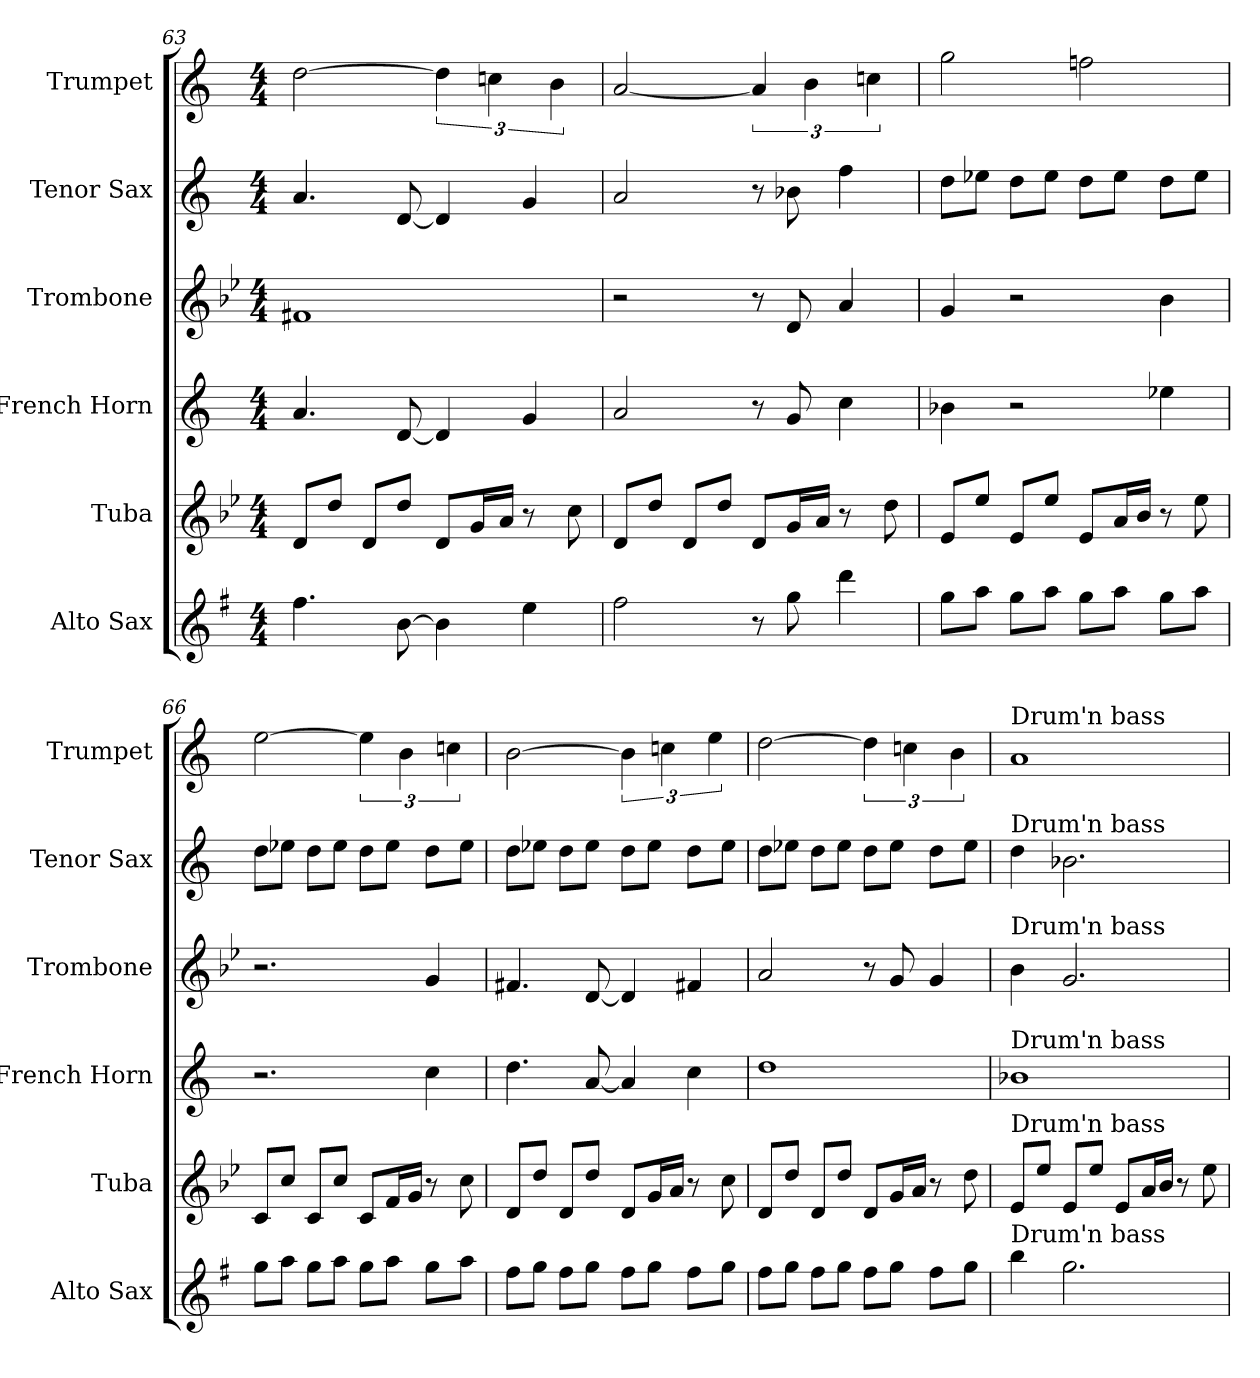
**kern	**kern	**kern	**kern	**kern	**kern
*part6	*part5	*part4	*part3	*part2	*part1
*staff6	*staff5	*staff4	*staff3	*staff2	*staff1
*I"Alto Sax	*I"Tuba	*I"French Horn	*I"Trombone	*I"Tenor Sax	*I"Trumpet
*I'Alto Sax	*I'Tuba	*I'French Horn	*I'Trombone	*I'Tenor Sax	*I'Trumpet
*clefG2	*clefG2	*clefG2	*clefG2	*clefG2	*clefG2
*ITrd5c9	*ITrd15c26	*ITrd8c14	*ITrd8c14	*ITrd8c14	*ITrd1c2
*k[b-e-]	*k[b-e-]	*	*k[b-e-]	*	*
*M4/4	*M4/4	*M4/4	*M4/4	*M4/4	*M4/4
=63	=63	=63	=63	=63	=63
4.a	8DDL	4.A	1F#X	4.A	[2cc
.	8DJ	.	.	.	.
.	8DDL	.	.	.	.
[8d	8DJ	[8D	.	[8D	.
4d]	8DDL	4D]	.	4D]	6cc]
.	16GGL	.	.	.	.
.	.	.	.	.	6b-
.	16AAJJ	.	.	.	.
4g	8r	4G	.	4G	.
.	.	.	.	.	6a
.	8C	.	.	.	.
=64	=64	=64	=64	=64	=64
2a	8DDL	2A	2r	2A	[2g
.	8DJ	.	.	.	.
.	8DDL	.	.	.	.
.	8DJ	.	.	.	.
8r	8DDL	8r	8r	8r	6g]
8b-	16GGL	8G	8D	8B-	.
.	.	.	.	.	6a
.	16AAJJ	.	.	.	.
4ff	8r	4c	4A	4f	.
.	.	.	.	.	6b-
.	8D	.	.	.	.
=65	=65	=65	=65	=65	=65
8b-L	8EE-L	4B-	4G	8dL	2ff
8ccJ	8E-J	.	.	8e-J	.
8b-L	8EE-L	2r	2r	8dL	.
8ccJ	8E-J	.	.	8e-J	.
8b-L	8EE-L	.	.	8dL	2ee-
8ccJ	16AAL	.	.	8e-J	.
.	16BB-JJ	.	.	.	.
8b-L	8r	4e-	4B-	8dL	.
8ccJ	8E-	.	.	8e-J	.
=66	=66	=66	=66	=66	=66
8b-L	8CCL	2.r	2.r	8dL	[2dd
8ccJ	8CJ	.	.	8e-J	.
8b-L	8CCL	.	.	8dL	.
8ccJ	8CJ	.	.	8e-J	.
8b-L	8CCL	.	.	8dL	6dd]
8ccJ	16FFL	.	.	8e-J	.
.	.	.	.	.	6a
.	16GGJJ	.	.	.	.
8b-L	8r	4c	4G	8dL	.
.	.	.	.	.	6b-
8ccJ	8C	.	.	8e-J	.
=67	=67	=67	=67	=67	=67
8aL	8DDL	4.d	4.F#X	8dL	[2a
8b-J	8DJ	.	.	8e-J	.
8aL	8DDL	.	.	8dL	.
8b-J	8DJ	[8A	[8D	8e-J	.
8aL	8DDL	4A]	4D]	8dL	6a]
8b-J	16GGL	.	.	8e-J	.
.	.	.	.	.	6b-
.	16AAJJ	.	.	.	.
8aL	8r	4c	4F#X	8dL	.
.	.	.	.	.	6dd
8b-J	8C	.	.	8e-J	.
=68	=68	=68	=68	=68	=68
8aL	8DDL	1d	2A	8dL	[2cc
8b-J	8DJ	.	.	8e-J	.
8aL	8DDL	.	.	8dL	.
8b-J	8DJ	.	.	8e-J	.
8aL	8DDL	.	8r	8dL	6cc]
8b-J	16GGL	.	8G	8e-J	.
.	.	.	.	.	6b-
.	16AAJJ	.	.	.	.
8aL	8r	.	4G	8dL	.
.	.	.	.	.	6a
8b-J	8D	.	.	8e-J	.
=69	=69	=69	=69	=69	=69
!	!	!	!	!	!LO:TX:a:t=Drum'n bass
!	!	!	!	!LO:TX:a:t=Drum'n bass	!
!	!	!	!LO:TX:a:t=Drum'n bass	!	!
!	!	!LO:TX:a:t=Drum'n bass	!	!	!
!	!LO:TX:a:t=Drum'n bass	!	!	!	!
!LO:TX:a:t=Drum'n bass	!	!	!	!	!
4dd	8EE-L	1B-	4B-	4d	1g
.	8E-J	.	.	.	.
2.b-	8EE-L	.	2.G	2.B-	.
.	8E-J	.	.	.	.
.	8EE-L	.	.	.	.
.	16AAL	.	.	.	.
.	16BB-JJ	.	.	.	.
.	8r	.	.	.	.
.	8E-	.	.	.	.
=	=	=	=	=	=
*-	*-	*-	*-	*-	*-
